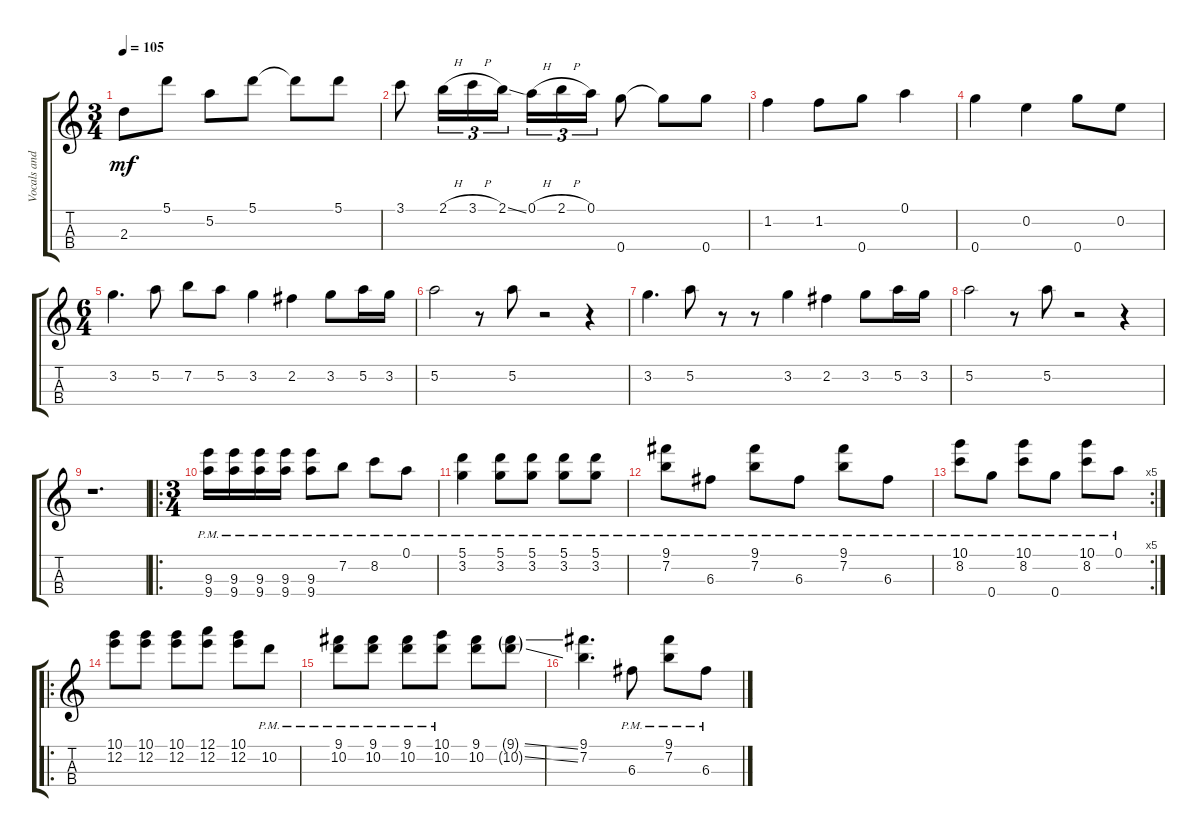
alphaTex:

\track ("Vocals and Guit3" "Vocals and") {instrument acousticguitarnylon}
\staff {score tabs}
\tuning (A4 E4 C4 G4) {hide}
\ts (3 4)
\tempo 105
\clef g2
\ks c
2.3.8{dy mf} 5.1.8 5.2.8 5.1.8 5.1{t}.8 5.1.8 |
3.1.8 2.1{h}.16{tu (3 2)} 3.1{h}.16{tu (3 2)} 2.1{ss}.16{tu (3 2)} 0.1{h}.16{tu (3 2)} 2.1{h}.16{tu (3 2)} 0.1.16{tu (3 2)} 0.4.8 0.4{t}.8 0.4.8 |
1.2.4 1.2.8 0.4.8 0.1.4 |
0.4.4 0.2.4 0.4.8 0.2.8 |
\ts (6 4)
3.2.4{d} 5.2.8 7.2.8 5.2.8 3.2.4 2.2.4 3.2.8 5.2.16 3.2.16 |
5.2.2 r.8 5.2.8 r.2 r.4 |
3.2.4{d} 5.2.8 r.8 r.8 3.2.4 2.2.4 3.2.8 5.2.16 3.2.16 |
5.2.2 r.8 5.2.8 r.2 r.4 |
r.1{d} |
\ro
\ts (3 4)
(9.3{pm} 9.4{pm}).16 (9.3{pm} 9.4{pm}).16 (9.3{pm} 9.4{pm}).16 (9.3{pm} 9.4{pm}).16 (9.3{pm} 9.4{pm}).8 7.2{pm}.8 8.2{pm}.8 0.1{pm}.8 |
(5.1{pm} 3.2{pm}).4 (5.1{pm} 3.2{pm}).8 (5.1{pm} 3.2{pm}).8 (5.1{pm} 3.2{pm}).8 (5.1{pm} 3.2{pm}).8 |
(9.1{pm} 7.2{pm}).8 6.3{pm}.8 (9.1{pm} 7.2{pm}).8 6.3{pm}.8 (9.1{pm} 7.2{pm}).8 6.3{pm}.8 |
\rc 5
(10.1{pm} 8.2).8 0.4{pm}.8 (10.1{pm} 8.2{pm}).8 0.4{pm}.8 (10.1{pm} 8.2{pm}).8 0.1{pm}.8 |
\ro
(10.1 12.2).8 (10.1 12.2).8 (10.1 12.2).8 (12.1 12.2).8 (10.1 12.2).8 10.2{pm}.8 |
(9.1{pm} 10.2{pm}).8 (9.1{pm} 10.2{pm}).8 (9.1{pm} 10.2{pm}).8 (10.1{pm} 10.2{pm}).8 (9.1 10.2).8 (9.1{ss g} 10.2{ss g}).8 |
(9.1 7.2).4{d} 6.3{pm}.8 (9.1{pm} 7.2{pm}).8 6.3{pm}.8
